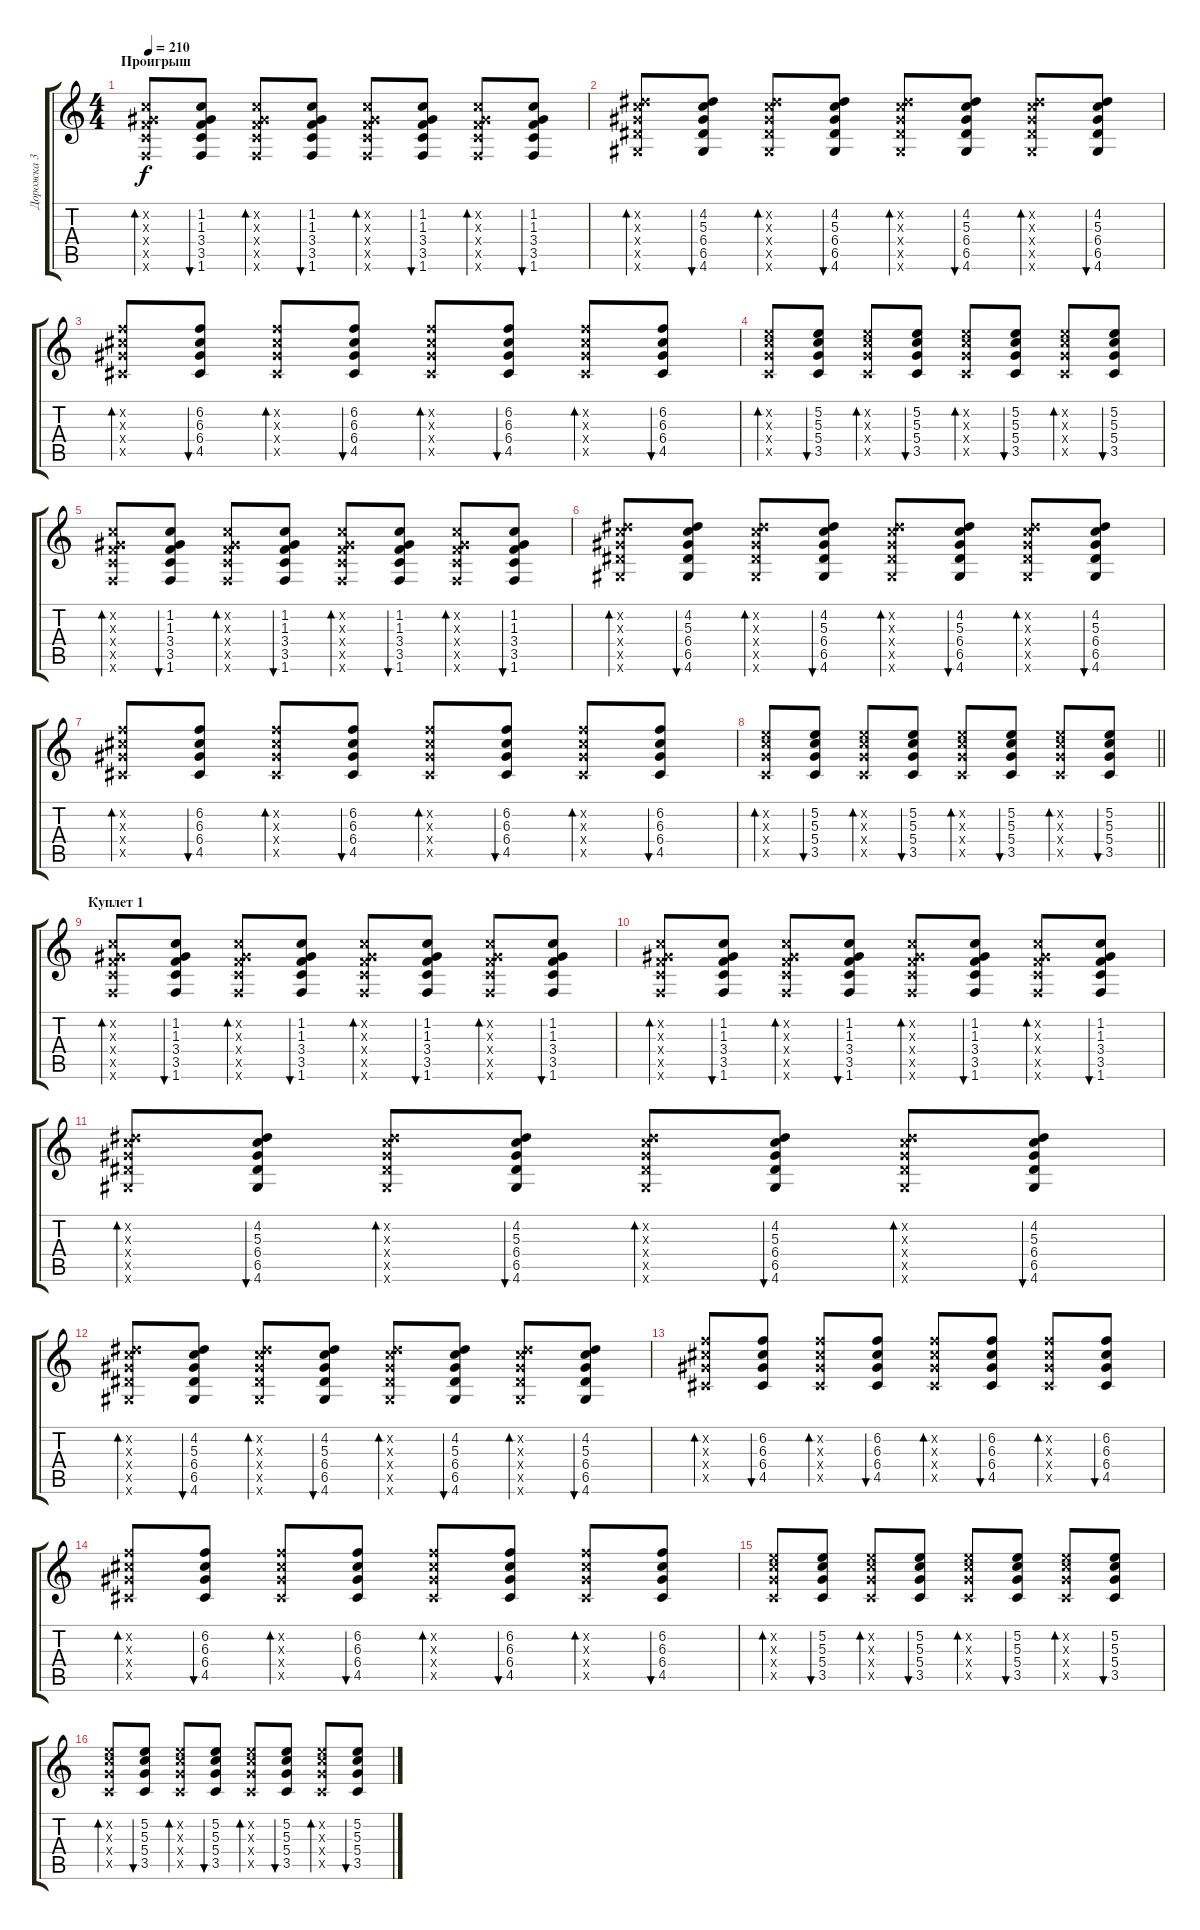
\track ("Дорожка 3" "Дорожка 3") {instrument overdrivenguitar}
\staff {score tabs}
\tuning (E4 B3 G3 D3 A2 E2) {hide}
\ts (4 4)
\section ("" "Проигрыш")
\tempo 210
\clef g2
\ks c
(1.2{x} 1.3{x} 3.4{x} 3.5{x} 1.6{x}).8{bd 60 dy f instrument electricguitarclean} (1.2 1.3 3.4 3.5 1.6).8{bu 60} (1.2{x} 1.3{x} 3.4{x} 3.5{x} 1.6{x}).8{bd 60 instrument electricguitarclean} (1.2 1.3 3.4 3.5 1.6).8{bu 60} (1.2{x} 1.3{x} 3.4{x} 3.5{x} 1.6{x}).8{bd 60 instrument electricguitarclean} (1.2 1.3 3.4 3.5 1.6).8{bu 60} (1.2{x} 1.3{x} 3.4{x} 3.5{x} 1.6{x}).8{bd 60 instrument electricguitarclean} (1.2 1.3 3.4 3.5 1.6).8{bu 60} |
(4.2{x} 5.3{x} 6.4{x} 6.5{x} 4.6{x}).8{bd 60 instrument electricguitarclean} (4.2 5.3 6.4 6.5 4.6).8{bu 60} (4.2{x} 5.3{x} 6.4{x} 6.5{x} 4.6{x}).8{bd 60 instrument electricguitarclean} (4.2 5.3 6.4 6.5 4.6).8{bu 60} (4.2{x} 5.3{x} 6.4{x} 6.5{x} 4.6{x}).8{bd 60 instrument electricguitarclean} (4.2 5.3 6.4 6.5 4.6).8{bu 60} (4.2{x} 5.3{x} 6.4{x} 6.5{x} 4.6{x}).8{bd 60 instrument electricguitarclean} (4.2 5.3 6.4 6.5 4.6).8{bu 60} |
(6.2{x} 6.3{x} 6.4{x} 4.5{x}).8{bd 60 instrument electricguitarclean} (6.2 6.3 6.4 4.5).8{bu 60} (6.2{x} 6.3{x} 6.4{x} 4.5{x}).8{bd 60 instrument electricguitarclean} (6.2 6.3 6.4 4.5).8{bu 60} (6.2{x} 6.3{x} 6.4{x} 4.5{x}).8{bd 60 instrument electricguitarclean} (6.2 6.3 6.4 4.5).8{bu 60} (6.2{x} 6.3{x} 6.4{x} 4.5{x}).8{bd 60 instrument electricguitarclean} (6.2 6.3 6.4 4.5).8{bu 60} |
(5.2{x} 5.3{x} 5.4{x} 3.5{x}).8{bd 60 instrument electricguitarclean} (5.2 5.3 5.4 3.5).8{bu 60} (5.2{x} 5.3{x} 5.4{x} 3.5{x}).8{bd 60 instrument electricguitarclean} (5.2 5.3 5.4 3.5).8{bu 60} (5.2{x} 5.3{x} 5.4{x} 3.5{x}).8{bd 60 instrument electricguitarclean} (5.2 5.3 5.4 3.5).8{bu 60} (5.2{x} 5.3{x} 5.4{x} 3.5{x}).8{bd 60 instrument electricguitarclean} (5.2 5.3 5.4 3.5).8{bu 60} |
(1.2{x} 1.3{x} 3.4{x} 3.5{x} 1.6{x}).8{bd 60 instrument electricguitarclean} (1.2 1.3 3.4 3.5 1.6).8{bu 60} (1.2{x} 1.3{x} 3.4{x} 3.5{x} 1.6{x}).8{bd 60 instrument electricguitarclean} (1.2 1.3 3.4 3.5 1.6).8{bu 60} (1.2{x} 1.3{x} 3.4{x} 3.5{x} 1.6{x}).8{bd 60 instrument electricguitarclean} (1.2 1.3 3.4 3.5 1.6).8{bu 60} (1.2{x} 1.3{x} 3.4{x} 3.5{x} 1.6{x}).8{bd 60 instrument electricguitarclean} (1.2 1.3 3.4 3.5 1.6).8{bu 60} |
(4.2{x} 5.3{x} 6.4{x} 6.5{x} 4.6{x}).8{bd 60 instrument electricguitarclean} (4.2 5.3 6.4 6.5 4.6).8{bu 60} (4.2{x} 5.3{x} 6.4{x} 6.5{x} 4.6{x}).8{bd 60 instrument electricguitarclean} (4.2 5.3 6.4 6.5 4.6).8{bu 60} (4.2{x} 5.3{x} 6.4{x} 6.5{x} 4.6{x}).8{bd 60 instrument electricguitarclean} (4.2 5.3 6.4 6.5 4.6).8{bu 60} (4.2{x} 5.3{x} 6.4{x} 6.5{x} 4.6{x}).8{bd 60 instrument electricguitarclean} (4.2 5.3 6.4 6.5 4.6).8{bu 60} |
(6.2{x} 6.3{x} 6.4{x} 4.5{x}).8{bd 60 instrument electricguitarclean} (6.2 6.3 6.4 4.5).8{bu 60} (6.2{x} 6.3{x} 6.4{x} 4.5{x}).8{bd 60 instrument electricguitarclean} (6.2 6.3 6.4 4.5).8{bu 60} (6.2{x} 6.3{x} 6.4{x} 4.5{x}).8{bd 60 instrument electricguitarclean} (6.2 6.3 6.4 4.5).8{bu 60} (6.2{x} 6.3{x} 6.4{x} 4.5{x}).8{bd 60 instrument electricguitarclean} (6.2 6.3 6.4 4.5).8{bu 60} |
\barLineRight lightlight
(5.2{x} 5.3{x} 5.4{x} 3.5{x}).8{bd 60 instrument electricguitarclean} (5.2 5.3 5.4 3.5).8{bu 60} (5.2{x} 5.3{x} 5.4{x} 3.5{x}).8{bd 60 instrument electricguitarclean} (5.2 5.3 5.4 3.5).8{bu 60} (5.2{x} 5.3{x} 5.4{x} 3.5{x}).8{bd 60 instrument electricguitarclean} (5.2 5.3 5.4 3.5).8{bu 60} (5.2{x} 5.3{x} 5.4{x} 3.5{x}).8{bd 60 instrument electricguitarclean} (5.2 5.3 5.4 3.5).8{bu 60} |
\section ("" "Куплет 1")
(1.2{x} 1.3{x} 3.4{x} 3.5{x} 1.6{x}).8{bd 60 instrument electricguitarclean} (1.2 1.3 3.4 3.5 1.6).8{bu 60} (1.2{x} 1.3{x} 3.4{x} 3.5{x} 1.6{x}).8{bd 60 instrument electricguitarclean} (1.2 1.3 3.4 3.5 1.6).8{bu 60} (1.2{x} 1.3{x} 3.4{x} 3.5{x} 1.6{x}).8{bd 60 instrument electricguitarclean} (1.2 1.3 3.4 3.5 1.6).8{bu 60} (1.2{x} 1.3{x} 3.4{x} 3.5{x} 1.6{x}).8{bd 60 instrument electricguitarclean} (1.2 1.3 3.4 3.5 1.6).8{bu 60} |
(1.2{x} 1.3{x} 3.4{x} 3.5{x} 1.6{x}).8{bd 60 instrument electricguitarclean} (1.2 1.3 3.4 3.5 1.6).8{bu 60} (1.2{x} 1.3{x} 3.4{x} 3.5{x} 1.6{x}).8{bd 60 instrument electricguitarclean} (1.2 1.3 3.4 3.5 1.6).8{bu 60} (1.2{x} 1.3{x} 3.4{x} 3.5{x} 1.6{x}).8{bd 60 instrument electricguitarclean} (1.2 1.3 3.4 3.5 1.6).8{bu 60} (1.2{x} 1.3{x} 3.4{x} 3.5{x} 1.6{x}).8{bd 60 instrument electricguitarclean} (1.2 1.3 3.4 3.5 1.6).8{bu 60} |
(4.2{x} 5.3{x} 6.4{x} 6.5{x} 4.6{x}).8{bd 60 instrument electricguitarclean} (4.2 5.3 6.4 6.5 4.6).8{bu 60} (4.2{x} 5.3{x} 6.4{x} 6.5{x} 4.6{x}).8{bd 60 instrument electricguitarclean} (4.2 5.3 6.4 6.5 4.6).8{bu 60} (4.2{x} 5.3{x} 6.4{x} 6.5{x} 4.6{x}).8{bd 60 instrument electricguitarclean} (4.2 5.3 6.4 6.5 4.6).8{bu 60} (4.2{x} 5.3{x} 6.4{x} 6.5{x} 4.6{x}).8{bd 60 instrument electricguitarclean} (4.2 5.3 6.4 6.5 4.6).8{bu 60} |
(4.2{x} 5.3{x} 6.4{x} 6.5{x} 4.6{x}).8{bd 60 instrument electricguitarclean} (4.2 5.3 6.4 6.5 4.6).8{bu 60} (4.2{x} 5.3{x} 6.4{x} 6.5{x} 4.6{x}).8{bd 60 instrument electricguitarclean} (4.2 5.3 6.4 6.5 4.6).8{bu 60} (4.2{x} 5.3{x} 6.4{x} 6.5{x} 4.6{x}).8{bd 60 instrument electricguitarclean} (4.2 5.3 6.4 6.5 4.6).8{bu 60} (4.2{x} 5.3{x} 6.4{x} 6.5{x} 4.6{x}).8{bd 60 instrument electricguitarclean} (4.2 5.3 6.4 6.5 4.6).8{bu 60} |
(6.2{x} 6.3{x} 6.4{x} 4.5{x}).8{bd 60 instrument electricguitarclean} (6.2 6.3 6.4 4.5).8{bu 60} (6.2{x} 6.3{x} 6.4{x} 4.5{x}).8{bd 60 instrument electricguitarclean} (6.2 6.3 6.4 4.5).8{bu 60} (6.2{x} 6.3{x} 6.4{x} 4.5{x}).8{bd 60 instrument electricguitarclean} (6.2 6.3 6.4 4.5).8{bu 60} (6.2{x} 6.3{x} 6.4{x} 4.5{x}).8{bd 60 instrument electricguitarclean} (6.2 6.3 6.4 4.5).8{bu 60} |
(6.2{x} 6.3{x} 6.4{x} 4.5{x}).8{bd 60 instrument electricguitarclean} (6.2 6.3 6.4 4.5).8{bu 60} (6.2{x} 6.3{x} 6.4{x} 4.5{x}).8{bd 60 instrument electricguitarclean} (6.2 6.3 6.4 4.5).8{bu 60} (6.2{x} 6.3{x} 6.4{x} 4.5{x}).8{bd 60 instrument electricguitarclean} (6.2 6.3 6.4 4.5).8{bu 60} (6.2{x} 6.3{x} 6.4{x} 4.5{x}).8{bd 60 instrument electricguitarclean} (6.2 6.3 6.4 4.5).8{bu 60} |
(5.2{x} 5.3{x} 5.4{x} 3.5{x}).8{bd 60 instrument electricguitarclean} (5.2 5.3 5.4 3.5).8{bu 60} (5.2{x} 5.3{x} 5.4{x} 3.5{x}).8{bd 60 instrument electricguitarclean} (5.2 5.3 5.4 3.5).8{bu 60} (5.2{x} 5.3{x} 5.4{x} 3.5{x}).8{bd 60 instrument electricguitarclean} (5.2 5.3 5.4 3.5).8{bu 60} (5.2{x} 5.3{x} 5.4{x} 3.5{x}).8{bd 60 instrument electricguitarclean} (5.2 5.3 5.4 3.5).8{bu 60} |
(5.2{x} 5.3{x} 5.4{x} 3.5{x}).8{bd 60 instrument electricguitarclean} (5.2 5.3 5.4 3.5).8{bu 60} (5.2{x} 5.3{x} 5.4{x} 3.5{x}).8{bd 60 instrument electricguitarclean} (5.2 5.3 5.4 3.5).8{bu 60} (5.2{x} 5.3{x} 5.4{x} 3.5{x}).8{bd 60 instrument electricguitarclean} (5.2 5.3 5.4 3.5).8{bu 60} (5.2{x} 5.3{x} 5.4{x} 3.5{x}).8{bd 60 instrument electricguitarclean} (5.2 5.3 5.4 3.5).8{bu 60}
